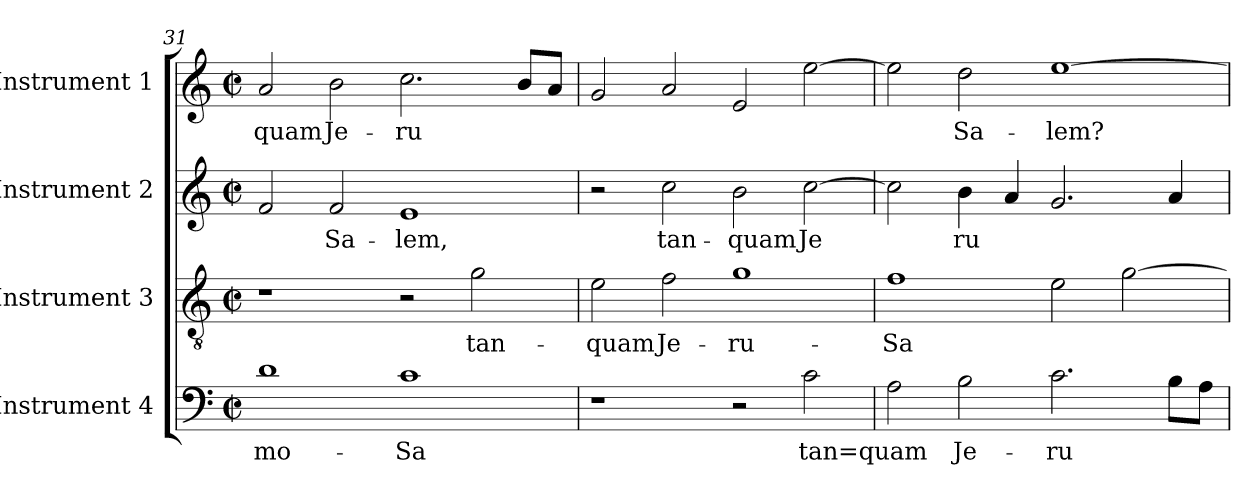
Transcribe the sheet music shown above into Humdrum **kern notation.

**kern	**text	**kern	**text	**kern	**text	**kern	**text
*part4	*part4	*part3	*part3	*part2	*part2	*part1	*part1
*staff4	*staff4	*staff3	*staff3	*staff2	*staff2	*staff1	*staff1
*I"Instrument 4	*	*I"Instrument 3	*	*I"Instrument 2	*	*I"Instrument 1	*
*clefF4	*	*clefGv2	*	*clefG2	*	*clefG2	*
*k[]	*	*k[]	*	*k[]	*	*k[]	*
*C:	*	*C:	*	*C:	*	*C:	*
*M2/2	*	*M2/2	*	*M2/2	*	*M2/2	*
*met(c|)	*	*met(c|)	*	*met(c|)	*	*met(c|)	*
=31	=31	=31	=31	=31	=31	=31	=31
!	!LO:LY:b:cj	!	!	!	!LO:LY:b:cj	!	!LO:LY:b:cj
1d	-mo-	1r	.	2f/	--	2a/	quam
!	!	!	!	!	!LO:LY:b:cj	!	!LO:LY:b:cj
.	.	.	.	2f/	-Sa-	2b\	Je-
!	!LO:LY:b:cj	!	!	!	!LO:LY:b:cj	!	!LO:LY:b:cj
1c	-Sa	2r	.	1e	-lem,	2.cc\	-ru-
!	!	!	!LO:LY:b:cj	!	!	!	!
.	.	2g\	tan-	.	.	.	.
!	!	!	!	!	!	!	!LO:LY:b:cj
.	.	.	.	.	.	8b/L	--
!	!	!	!	!	!	!	!LO:LY:b:cj
.	.	.	.	.	.	8a/J	--
!!LO:PB:g=z
=32	=32	=32	=32	=32	=32	=32	=32
!	!	!	!LO:LY:b:cj	!	!	!	!LO:LY:b:cj
1r	.	2e\	-quam	2r	.	2g/	--
!	!	!	!LO:LY:b:cj	!	!LO:LY:b:cj	!	!LO:LY:b:cj
.	.	2f\	Je-	2cc\	tan-	2a/	--
!	!	!	!LO:LY:b:cj	!	!LO:LY:b:cj	!	!LO:LY:b:cj
2r	.	1g	-ru-	2b\	-quam	2e/	--
!	!LO:LY:b:cj	!	!	!	!LO:LY:b:cj	!	!LO:LY:b:cj
2c\	tan=quam	.	.	[>2cc\	Je-	[>2ee\	--
=33	=33	=33	=33	=33	=33	=33	=33
!	!LO:LY:b:cj	!	!LO:LY:b:cj	!	!LO:LY:b:cj	!	!LO:LY:b:cj
2A\	.	1f	-Sa-	2cc\]	--	2ee\]	--
!	!LO:LY:b:cj	!	!	!	!LO:LY:b:cj	!	!LO:LY:b:cj
2B\	Je-	.	.	4b\	-ru-	2dd\	-Sa-
!	!	!	!	!	!LO:LY:b:cj	!	!
.	.	.	.	4a/	--	.	.
!	!LO:LY:b:cj	!	!LO:LY:b:cj	!	!LO:LY:b:cj	!	!LO:LY:b:cj
2.c\	-ru-	2e\	--	2.g/	--	[>1ee	-lem?
!	!	!	!LO:LY:b:cj	!	!	!	!
.	.	[>2g\	--	.	.	.	.
!	!LO:LY:b:cj	!	!	!	!LO:LY:b:cj	!	!
8B\L	--	.	.	4a/	--	.	.
!	!LO:LY:b:cj	!	!	!	!	!	!
8A\J	--	.	.	.	.	.	.
=	=	=	=	=	=	=	=
*-	*-	*-	*-	*-	*-	*-	*-
